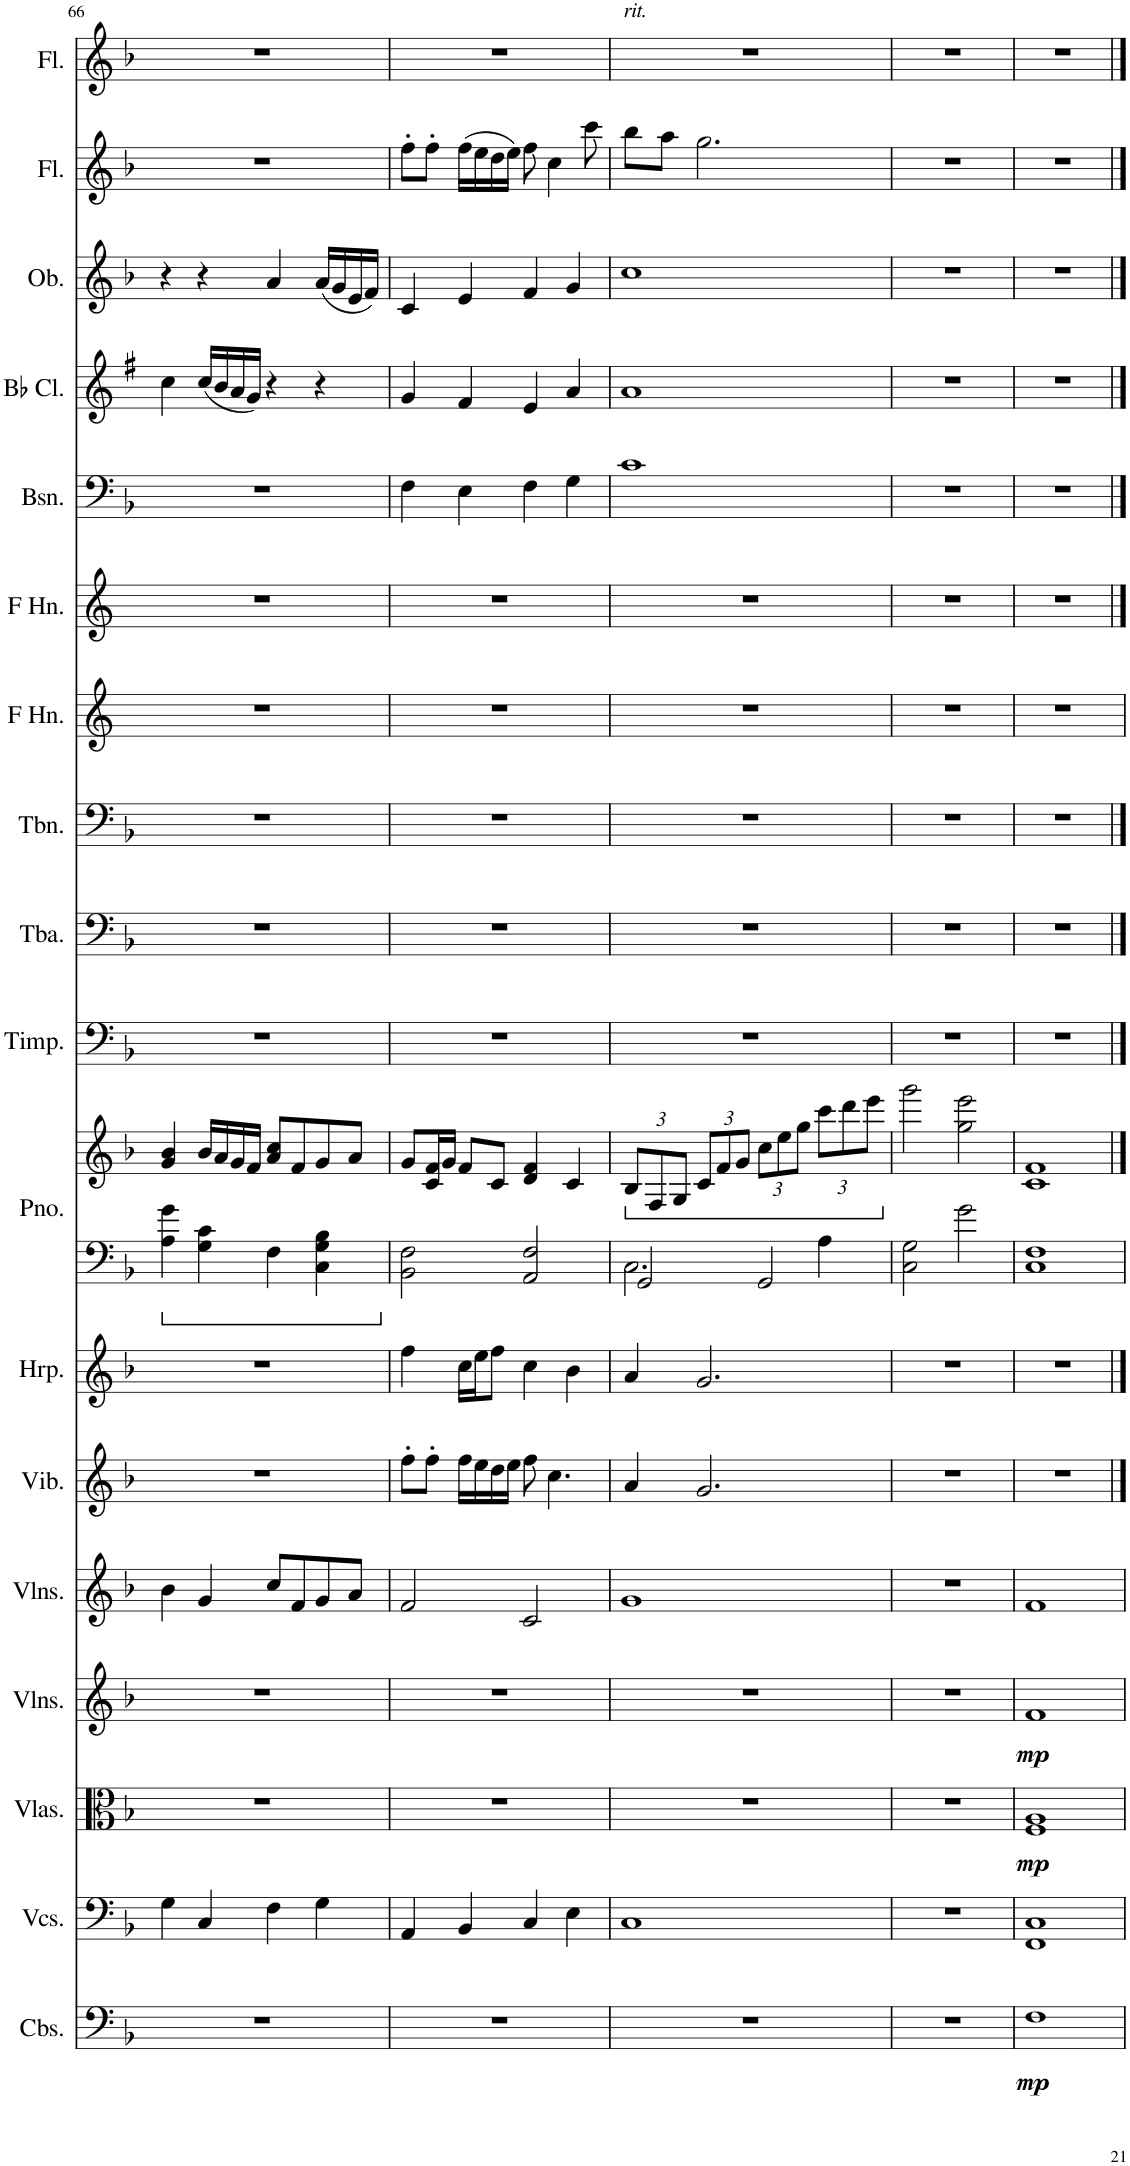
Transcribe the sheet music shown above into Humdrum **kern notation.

**kern	**dynam	**kern	**kern	**dynam	**kern	**dynam	**kern	**kern	**kern	**kern	**kern	**kern	**kern	**kern	**kern	**kern	**kern	**kern	**kern	**kern	**kern
*part18	*part18	*part17	*part16	*part16	*part15	*part15	*part14	*part13	*part12	*part11	*part11	*part10	*part9	*part8	*part7	*part6	*part5	*part4	*part3	*part2	*part1
*staff19	*staff19	*staff18	*staff17	*staff17	*staff16	*staff16	*staff15	*staff14	*staff13	*staff12	*staff11	*staff10	*staff9	*staff8	*staff7	*staff6	*staff5	*staff4	*staff3	*staff2	*staff1
*I"Contrabasses	*	*I"Violoncellos	*I"Violas	*	*I"Violins	*	*I"Violins	*I"Vibraphone	*I"Harp	*I"Piano	*	*I"Timpani	*I"Tuba	*I"Trombone	*I"Horn in F	*I"Horn in F	*I"Bassoon	*I"Bb Clarinet	*I"Oboe	*I"Flute	*I"Flute
*I'Cbs.	*	*I'Vcs.	*I'Vlas.	*	*I'Vlns.	*	*I'Vlns.	*I'Vib.	*I'Hrp.	*I'Pno.	*	*I'Timp.	*I'Tba.	*I'Tbn.	*	*	*I'Bsn.	*I'Bb Cl.	*I'Ob.	*I'Fl.	*I'Fl.
!!LO:PB:g=z
*clefF4	*	*clefF4	*clefC3	*	*clefG2	*	*clefG2	*clefG2	*clefG2	*clefF4	*clefG2	*clefF4	*clefF4	*clefF4	*clefG2	*clefG2	*clefF4	*clefG2	*clefG2	*clefG2	*clefG2
*Trd7c12	*	*	*	*	*	*	*	*	*	*	*	*	*	*	*Trd4c7	*Trd4c7	*	*Trd1c2	*	*	*
*k[b-]	*	*k[b-]	*k[b-]	*	*k[b-]	*	*k[b-]	*k[b-]	*k[b-]	*k[b-]	*k[b-]	*k[b-]	*k[b-]	*k[b-]	*k[]	*k[]	*k[b-]	*k[f#]	*k[b-]	*k[b-]	*k[b-]
*M4/4	*	*M4/4	*M4/4	*	*M4/4	*	*M4/4	*M4/4	*M4/4	*M4/4	*M4/4	*M4/4	*M4/4	*M4/4	*M4/4	*M4/4	*M4/4	*M4/4	*M4/4	*M4/4	*M4/4
=66	=66	=66	=66	=66	=66	=66	=66	=66	=66	=66	=66	=66	=66	=66	=66	=66	=66	=66	=66	=66	=66
1r	.	4G\	1r	.	1r	.	4b-\	1r	1r	4A\ 4g\	4g/ 4b-/	1r	1r	1r	1r	1r	1r	4cc\	4r	1r	1r
.	.	4C/	.	.	.	.	4g/	.	.	4G\ 4c\	16b-/LL	.	.	.	.	.	.	(16cc/LL	4r	.	.
.	.	.	.	.	.	.	.	.	.	.	16a/	.	.	.	.	.	.	16b/	.	.	.
.	.	.	.	.	.	.	.	.	.	.	16g/	.	.	.	.	.	.	16a/	.	.	.
.	.	.	.	.	.	.	.	.	.	.	16f/JJ	.	.	.	.	.	.	16g/JJ)	.	.	.
.	.	4F\	.	.	.	.	8cc/L	.	.	4F\	8a/ 8cc/L	.	.	.	.	.	.	4r	4a/	.	.
.	.	.	.	.	.	.	8f/	.	.	.	8f/	.	.	.	.	.	.	.	.	.	.
.	.	4G\	.	.	.	.	8g/	.	.	4C\ 4G\ 4B-\	8g/	.	.	.	.	.	.	4r	(16a/LL	.	.
.	.	.	.	.	.	.	.	.	.	.	.	.	.	.	.	.	.	.	16g/	.	.
.	.	.	.	.	.	.	8a/J	.	.	.	8a/J	.	.	.	.	.	.	.	16e/	.	.
.	.	.	.	.	.	.	.	.	.	.	.	.	.	.	.	.	.	.	16f/JJ)	.	.
=67	=67	=67	=67	=67	=67	=67	=67	=67	=67	=67	=67	=67	=67	=67	=67	=67	=67	=67	=67	=67	=67
1r	.	4AA/	1r	.	1r	.	2f/	8ff'\L	4ff\	2BB-\ 2F\	8g/L	1r	1r	1r	1r	1r	4F\	4g/	4c/	8ff'\L	1r
.	.	.	.	.	.	.	.	8ff'\J	.	.	16c/ 16f/L	.	.	.	.	.	.	.	.	8ff'\J	.
.	.	.	.	.	.	.	.	.	.	.	16g/JJ	.	.	.	.	.	.	.	.	.	.
.	.	4BB-/	.	.	.	.	.	16ff\LL	16cc\LL	.	8f/L	.	.	.	.	.	4E\	4f#/	4e/	(16ff\LL	.
.	.	.	.	.	.	.	.	16ee\	16ee\J	.	.	.	.	.	.	.	.	.	.	16ee\	.
.	.	.	.	.	.	.	.	16dd\	8ff\J	.	8c/J	.	.	.	.	.	.	.	.	16dd\	.
.	.	.	.	.	.	.	.	16ee\JJ	.	.	.	.	.	.	.	.	.	.	.	16ee\JJ)	.
.	.	4C/	.	.	.	.	2c/	8ff\	4cc\	2AA/ 2F/	4d/ 4f/	.	.	.	.	.	4F\	4e/	4f/	8ff\	.
.	.	.	.	.	.	.	.	4.cc\	.	.	.	.	.	.	.	.	.	.	.	4cc\	.
.	.	4E\	.	.	.	.	.	.	4b-\	.	4c/	.	.	.	.	.	4G\	4a/	4g/	.	.
.	.	.	.	.	.	.	.	.	.	.	.	.	.	.	.	.	.	.	.	8ccc\	.
=68	=68	=68	=68	=68	=68	=68	=68	=68	=68	=68	=68	=68	=68	=68	=68	=68	=68	=68	=68	=68	=68
*	*	*	*	*	*	*	*	*	*	*^	*	*	*	*	*	*	*	*	*	*	*
*	*	*	*	*	*	*	*	*	*	*	*	*ped	*	*	*	*	*	*	*	*	*	*
*	*	*	*	*	*	*	*	*	*	*	*	*Xbrackettup	*	*	*	*	*	*	*	*	*	*
!	!	!	!	!	!	!	!	!	!	!	!	!	!	!	!	!	!	!	!	!	!	!LO:TX:a:i:t=rit.
1r	.	1C	1r	.	1r	.	1g	4a/	4a/	2GG/	2.C\	12B-/L	1r	1r	1r	1r	1r	1c	1a	1cc	8bb-\L	1r
.	.	.	.	.	.	.	.	.	.	.	.	12F/	.	.	.	.	.	.	.	.	.	.
.	.	.	.	.	.	.	.	.	.	.	.	.	.	.	.	.	.	.	.	.	8aa\J	.
.	.	.	.	.	.	.	.	.	.	.	.	12G/J	.	.	.	.	.	.	.	.	.	.
.	.	.	.	.	.	.	.	2.g/	2.g/	.	.	12c/L	.	.	.	.	.	.	.	.	2.gg\	.
.	.	.	.	.	.	.	.	.	.	.	.	12f/	.	.	.	.	.	.	.	.	.	.
.	.	.	.	.	.	.	.	.	.	.	.	12g/J	.	.	.	.	.	.	.	.	.	.
.	.	.	.	.	.	.	.	.	.	2GG/	.	12cc\L	.	.	.	.	.	.	.	.	.	.
.	.	.	.	.	.	.	.	.	.	.	.	12ee\	.	.	.	.	.	.	.	.	.	.
.	.	.	.	.	.	.	.	.	.	.	.	12gg\J	.	.	.	.	.	.	.	.	.	.
.	.	.	.	.	.	.	.	.	.	.	4A\	12ccc\L	.	.	.	.	.	.	.	.	.	.
.	.	.	.	.	.	.	.	.	.	.	.	12ddd\	.	.	.	.	.	.	.	.	.	.
.	.	.	.	.	.	.	.	.	.	.	.	12eee\J	.	.	.	.	.	.	.	.	.	.
*	*	*	*	*	*	*	*	*	*	*v	*v	*	*	*	*	*	*	*	*	*	*	*
=69	=69	=69	=69	=69	=69	=69	=69	=69	=69	=69	=69	=69	=69	=69	=69	=69	=69	=69	=69	=69	=69
*	*	*	*	*	*	*	*	*	*	*	*Xped	*	*	*	*	*	*	*	*	*	*
1r	.	1r	1r	.	1r	.	1r	1r	1r	2C\ 2G\	2ggg\	1r	1r	1r	1r	1r	1r	1r	1r	1r	1r
.	.	.	.	.	.	.	.	.	.	2g\	2gg\ 2eee\	.	.	.	.	.	.	.	.	.	.
=70	=70	=70	=70	=70	=70	=70	=70	=70	=70	=70	=70	=70	=70	=70	=70	=70	=70	=70	=70	=70	=70
!	!LO:DY:b	!	!	!LO:DY:b	!	!LO:DY:b	!	!	!	!	!	!	!	!	!	!	!	!	!	!	!
1F	mp	1FF 1C	1F 1A	mp	1f	mp	1f	1r	1r	1C 1F	1c 1f	1r	1r	1r	1r	1r	1r	1r	1r	1r	1r
==	==	==	==	==	==	==	==	==	==	==	==	==	==	==	==	==	==	==	==	==	==
*-	*-	*-	*-	*-	*-	*-	*-	*-	*-	*-	*-	*-	*-	*-	*-	*-	*-	*-	*-	*-	*-
